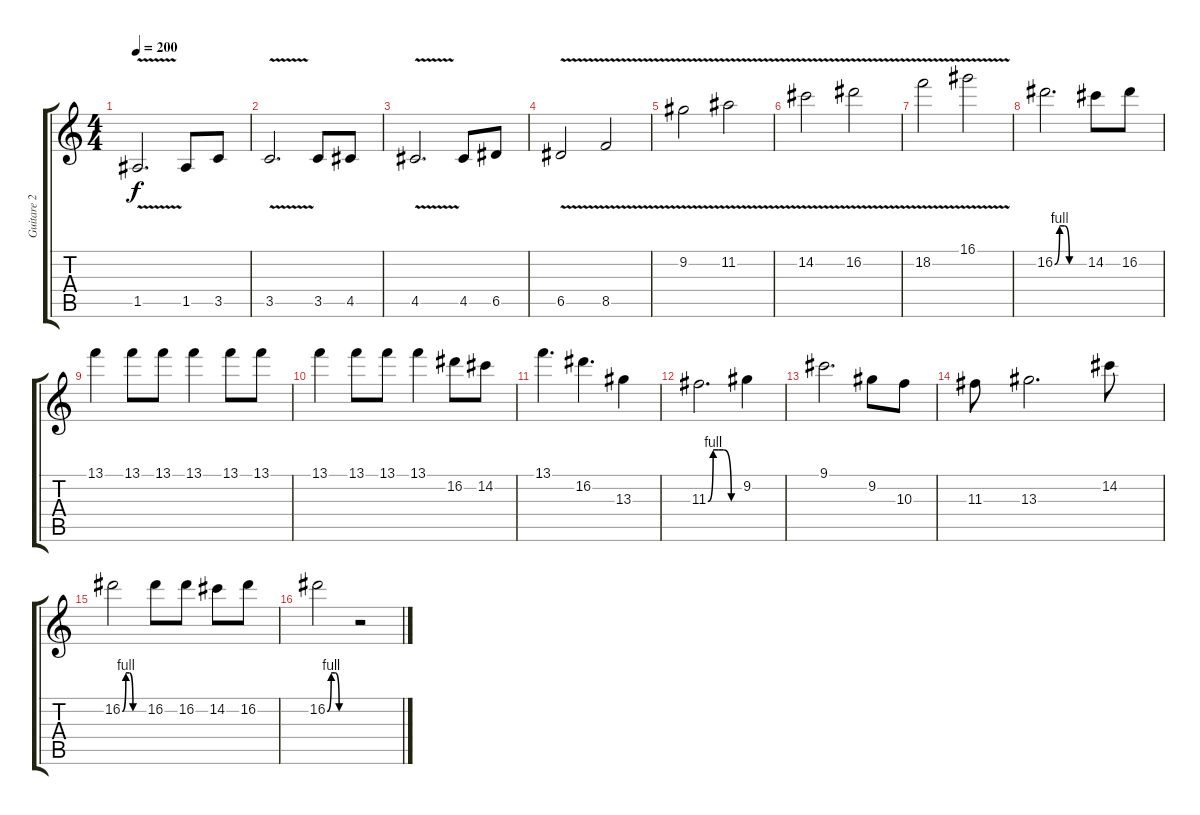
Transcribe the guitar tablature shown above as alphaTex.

\track ("Guitare 2" "Guitare 2") {instrument distortionguitar}
\staff {score tabs}
\tuning (E4 B3 G3 D3 A2 E2) {hide}
\ts (4 4)
\tempo 200
\clef g2
\ks c
1.5{v}.2{d dy f} 1.5.8 3.5.8 |
3.5{v}.2{d} 3.5.8 4.5.8 |
4.5{v}.2{d} 4.5.8 6.5.8 |
6.5{v}.2 8.5{v}.2 |
9.2{v}.2 11.2{v}.2 |
14.2{v}.2 16.2{v}.2 |
18.2{v}.2 16.1{v}.2 |
16.2{be (custom 0 0 10 4 20 4 30 0 60 0)}.2{d} 14.2.8 16.2.8 |
13.1.4 13.1.8 13.1.8 13.1.4 13.1.8 13.1.8 |
13.1.4 13.1.8 13.1.8 13.1.4 16.2.8 14.2.8 |
13.1.4{d} 16.2.4{d} 13.3.4 |
11.3{be (custom 0 0 10 4 20 4 30 4 45 0 60 0)}.2{d} 9.2.4 |
9.1.2{d} 9.2.8 10.3.8 |
11.3.8 13.3.2{d} 14.2.8 |
16.2{be (custom 0 0 10 4 20 4 30 0 60 0)}.2 16.2.8 16.2.8 14.2.8 16.2.8 |
16.2{be (custom 0 0 10 4 20 4 30 0 60 0)}.2 r.2
